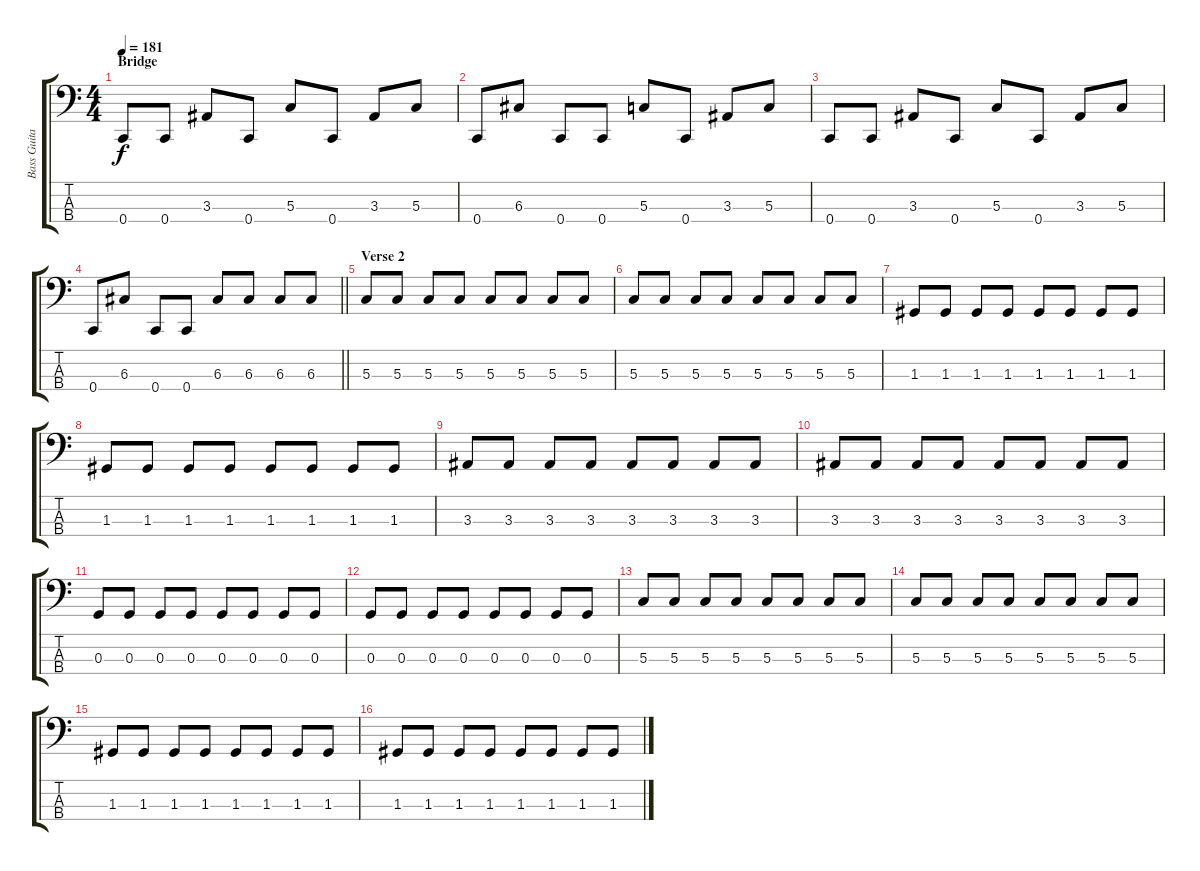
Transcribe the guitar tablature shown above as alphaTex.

\track ("Bass Guitar" "Bass Guita") {instrument electricbassfinger}
\staff {score tabs}
\tuning (F2 C2 G1 C1) {hide}
\ts (4 4)
\section ("" "Bridge")
\tempo 181
\clef f4
\ks c
0.4.8{dy f} 0.4.8 3.3.8 0.4.8 5.3.8 0.4.8 3.3.8 5.3.8 |
0.4.8 6.3.8 0.4.8 0.4.8 5.3.8 0.4.8 3.3.8 5.3.8 |
0.4.8 0.4.8 3.3.8 0.4.8 5.3.8 0.4.8 3.3.8 5.3.8 |
\barLineRight lightlight
0.4.8 6.3.8 0.4.8 0.4.8 6.3.8 6.3.8 6.3.8 6.3.8 |
\section ("" "Verse 2")
5.3.8 5.3.8 5.3.8 5.3.8 5.3.8 5.3.8 5.3.8 5.3.8 |
5.3.8 5.3.8 5.3.8 5.3.8 5.3.8 5.3.8 5.3.8 5.3.8 |
1.3.8 1.3.8 1.3.8 1.3.8 1.3.8 1.3.8 1.3.8 1.3.8 |
1.3.8 1.3.8 1.3.8 1.3.8 1.3.8 1.3.8 1.3.8 1.3.8 |
3.3.8 3.3.8 3.3.8 3.3.8 3.3.8 3.3.8 3.3.8 3.3.8 |
3.3.8 3.3.8 3.3.8 3.3.8 3.3.8 3.3.8 3.3.8 3.3.8 |
0.3.8 0.3.8 0.3.8 0.3.8 0.3.8 0.3.8 0.3.8 0.3.8 |
0.3.8 0.3.8 0.3.8 0.3.8 0.3.8 0.3.8 0.3.8 0.3.8 |
5.3.8 5.3.8 5.3.8 5.3.8 5.3.8 5.3.8 5.3.8 5.3.8 |
5.3.8 5.3.8 5.3.8 5.3.8 5.3.8 5.3.8 5.3.8 5.3.8 |
1.3.8 1.3.8 1.3.8 1.3.8 1.3.8 1.3.8 1.3.8 1.3.8 |
1.3.8 1.3.8 1.3.8 1.3.8 1.3.8 1.3.8 1.3.8 1.3.8
